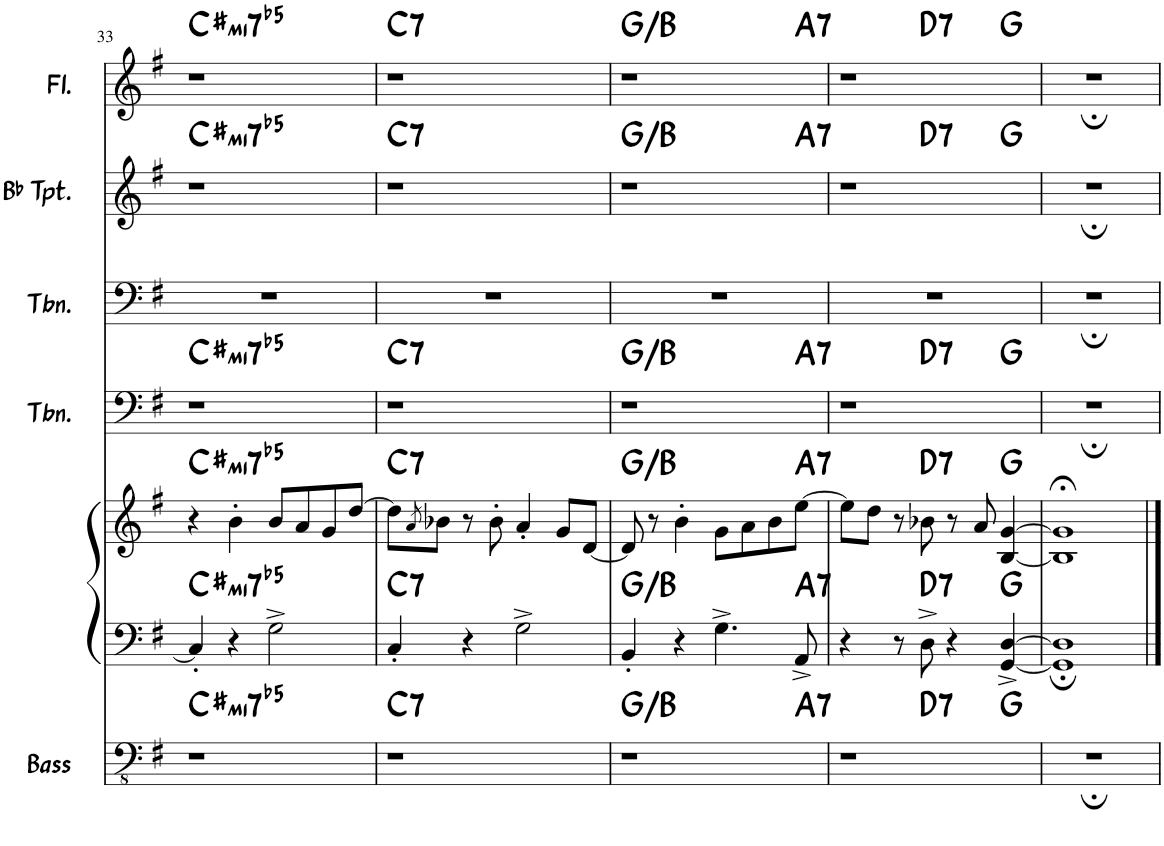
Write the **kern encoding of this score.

**kern	**harte	**kern	**kern	**harte	**kern	**harte	**kern	**kern	**harte	**kern	**harte
*part6	*part6	*part5	*part5	*part5	*part4	*part4	*part3	*part2	*part2	*part1	*part1
*staff7	*	*staff6	*staff5	*	*staff4	*	*staff3	*staff2	*	*staff1	*
*I"Acoustic Bass	*	*I"Piano	*	*	*I"Trombone	*	*I"Trombone	*I"Bb Trumpet	*	*I"Flute	*
*I'Bass	*	*I'Pno	*	*	*I'Tbn.	*	*I'Tbn.	*I'Bb Tpt.	*	*I'Fl.	*
!!LO:PB:g=z
*clefFv4	*	*clefF4	*clefG2	*	*clefF4	*	*clefF4	*clefG2	*	*clefG2	*
*	*	*	*	*	*	*	*	*ITrd1c2	*	*	*
*k[f#]	*	*k[f#]	*k[f#]	*	*k[f#]	*	*k[f#]	*k[f#]	*	*k[f#]	*
*M2/2	*	*M2/2	*M2/2	*	*M2/2	*	*M2/2	*M2/2	*	*M2/2	*
*met(c|)	*	*met(c|)	*met(c|)	*	*met(c|)	*	*met(c|)	*met(c|)	*	*met(c|)	*
=33	=33	=33	=33	=33	=33	=33	=33	=33	=33	=33	=33
!	!LO:H:kt=mi7b5	!	!	!LO:H:n=1:kt=mi7b5	!	!	!	!	!	!	!
!	!	!	!	!LO:H:n=2:kt=mi7b5	!	!LO:H:kt=mi7b5	!	!	!LO:H:kt=mi7b5	!	!LO:H:kt=mi7b5
1r	C#:hdim7	4C#'/]	4r	C#:hdim7 C#:hdim7	1r	C#:hdim7	1r	1r	C#:hdim7	1r	C#:hdim7
.	.	4r	4b'\	.	.	.	.	.	.	.	.
.	.	2G^\	8b/L	.	.	.	.	.	.	.	.
.	.	.	8a/	.	.	.	.	.	.	.	.
.	.	.	8g/	.	.	.	.	.	.	.	.
.	.	.	[>8dd/J	.	.	.	.	.	.	.	.
=34	=34	=34	=34	=34	=34	=34	=34	=34	=34	=34	=34
!	!LO:H:kt=7	!	!	!LO:H:n=1:kt=7	!	!	!	!	!	!	!
!	!	!	!	!LO:H:n=2:kt=7	!	!LO:H:kt=7	!	!	!LO:H:kt=7	!	!LO:H:kt=7
1r	C:7	4C'/	8dd\L]	C:7 C:7	1r	C:7	1r	1r	C:7	1r	C:7
.	.	.	8qa/	.	.	.	.	.	.	.	.
.	.	.	8b-X\J	.	.	.	.	.	.	.	.
.	.	4r	8r	.	.	.	.	.	.	.	.
.	.	.	8b-'\	.	.	.	.	.	.	.	.
.	.	2G^\	4a'/	.	.	.	.	.	.	.	.
.	.	.	8g/L	.	.	.	.	.	.	.	.
.	.	.	[8d/J	.	.	.	.	.	.	.	.
=35	=35	=35	=35	=35	=35	=35	=35	=35	=35	=35	=35
!	!LO:H:kt=N.C.	!	!	!LO:H:n=1:kt=N.C.	!	!	!	!	!	!	!
!	!	!	!	!LO:H:n=2:kt=N.C.	!	!LO:H:kt=N.C.	!	!	!LO:H:kt=N.C.	!	!LO:H:kt=N.C.
*^	*	*	*	*	*^	*	*	*^	*	*^	*
1r	2..ryy	N	4BB'/	8d/]	N N	1r	2..ryy	N	1r	1r	2..ryy	N	1r	2..ryy	N
.	.	.	.	8r	.	.	.	.	.	.	.	.	.	.	.
.	.	.	4r	4b'\	.	.	.	.	.	.	.	.	.	.	.
.	.	.	4.G^\	8g\L	.	.	.	.	.	.	.	.	.	.	.
.	.	.	.	8a\	.	.	.	.	.	.	.	.	.	.	.
.	.	.	.	8b\	.	.	.	.	.	.	.	.	.	.	.
!	!	!LO:H:kt=7	!	!	!LO:H:n=1:kt=7	!	!	!	!	!	!	!	!	!	!
!	!	!	!	!	!LO:H:n=2:kt=7	!	!	!LO:H:kt=7	!	!	!	!LO:H:kt=7	!	!	!LO:H:kt=7
.	8ryy	A:7	8AA^/	[>8ee\J	A:7 A:7	.	8ryy	A:7	.	.	8ryy	A:7	.	8ryy	A:7
=36	=36	=36	=36	=36	=36	=36	=36	=36	=36	=36	=36	=36	=36	=36	=36
*	*^	*	*	*	*	*	*^	*	*	*	*^	*	*	*^	*
1r	4.ryy	2.ryy	.	4r	8ee\L]	.	1r	4.ryy	2.ryy	.	1r	1r	4.ryy	2.ryy	.	1r	4.ryy	2.ryy	.
.	.	.	.	.	8dd\J	.	.	.	.	.	.	.	.	.	.	.	.	.	.
.	.	.	.	8r	8r	.	.	.	.	.	.	.	.	.	.	.	.	.	.
!	!	!	!LO:H:kt=7	!	!	!LO:H:n=1:kt=7	!	!	!	!	!	!	!	!	!	!	!	!	!
!	!	!	!	!	!	!LO:H:n=2:kt=7	!	!	!	!LO:H:kt=7	!	!	!	!	!LO:H:kt=7	!	!	!	!LO:H:kt=7
.	2ryy	.	D:7	8D^\	8b-X\	D:7 D:7	.	2ryy	.	D:7	.	.	2ryy	.	D:7	.	2ryy	.	D:7
.	.	.	.	4r	8r	.	.	.	.	.	.	.	.	.	.	.	.	.	.
.	.	.	.	.	8a/	.	.	.	.	.	.	.	.	.	.	.	.	.	.
!	!	!	!LO:H:kt=N.C.	!	!	!LO:H:n=1:kt=N.C.	!	!	!	!	!	!	!	!	!	!	!	!	!
!	!	!	!	!	!	!LO:H:n=2:kt=N.C.	!	!	!	!LO:H:kt=N.C.	!	!	!	!	!LO:H:kt=N.C.	!	!	!	!LO:H:kt=N.C.
.	.	4ryy	N	[4GG/^ [>4D/^	[4B/ [>4g/	N N	.	.	4ryy	N	.	.	.	4ryy	N	.	.	4ryy	N
.	8ryy	.	.	.	.	.	.	8ryy	.	.	.	.	8ryy	.	.	.	8ryy	.	.
*	*	*	*	*	*	*	*	*	*	*	*	*v	*v	*v	*	*	*	*	*
*v	*v	*v	*	*	*	*	*v	*v	*v	*	*	*	*	*v	*v	*v	*
=37	=37	=37	=37	=37	=37	=37	=37	=37	=37	=37	=37
1r;	.	1GG]; 1D];	1B];< 1g];<	.	1r;	.	1r;	1r;	.	1r;	.
=	=	=	=	=	=	=	=	=	=	=	=
*-	*-	*-	*-	*-	*-	*-	*-	*-	*-	*-	*-
